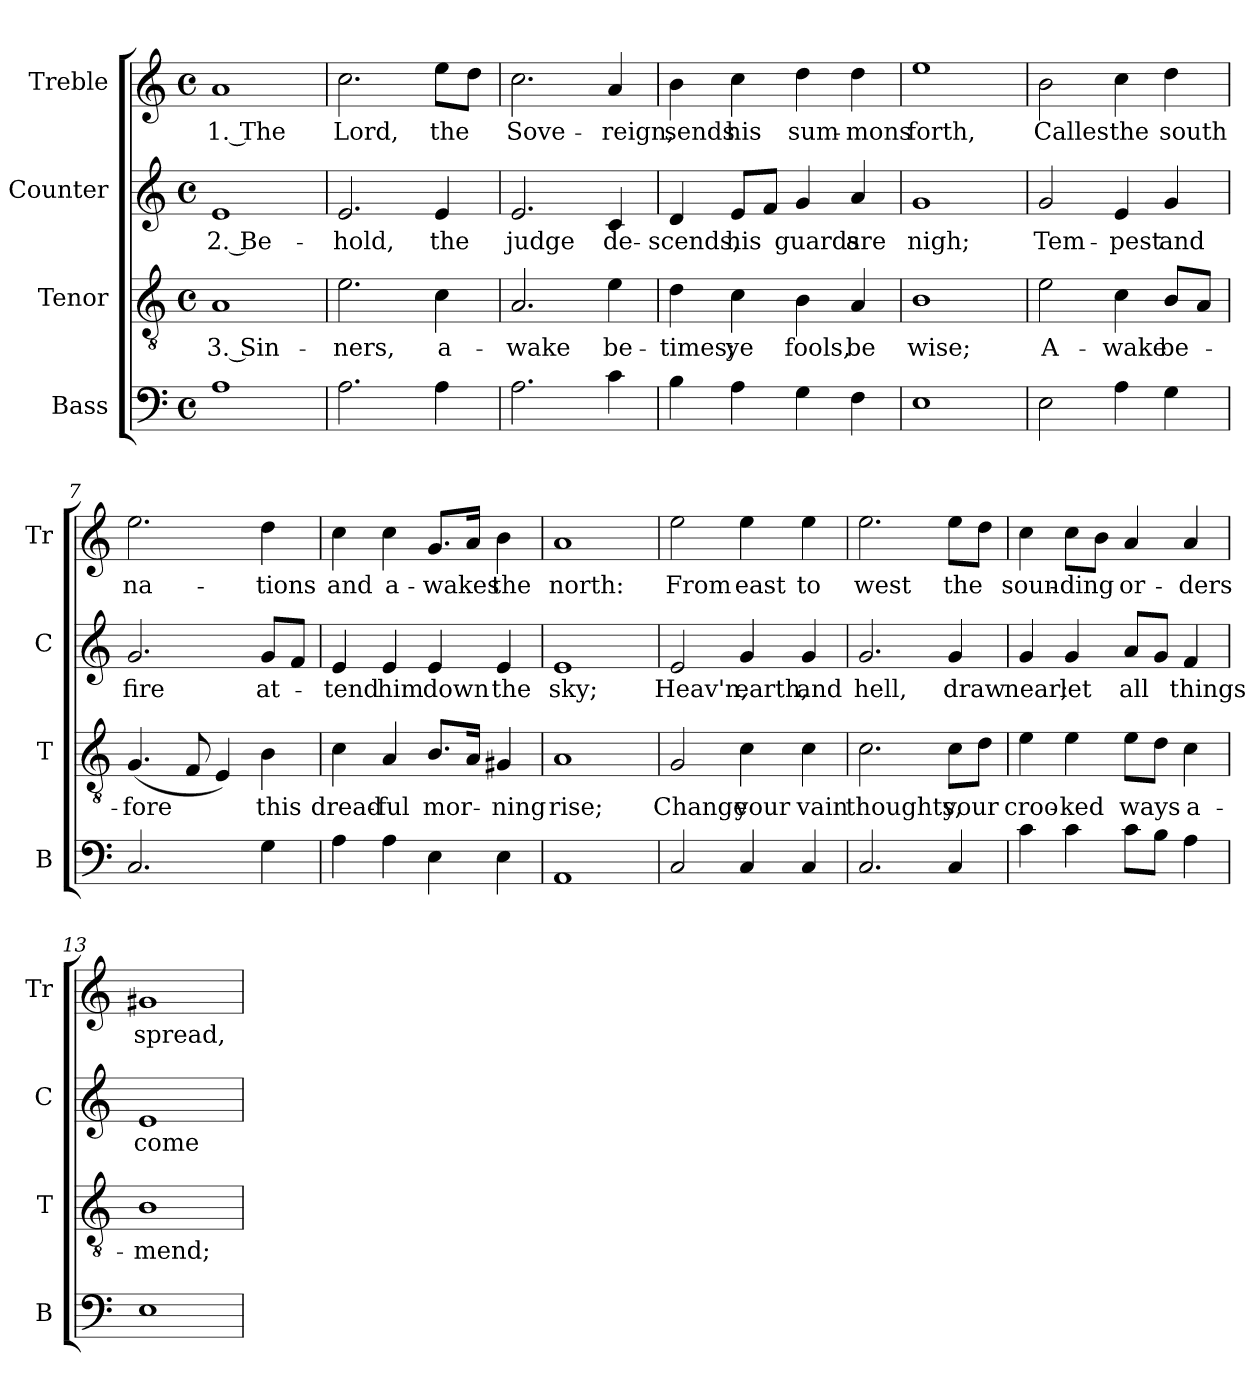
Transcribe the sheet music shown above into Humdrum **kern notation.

**kern	**kern	**text	**kern	**text	**kern	**text
*part4	*part3	*part3	*part2	*part2	*part1	*part1
*staff4	*staff3	*staff3	*staff2	*staff2	*staff1	*staff1
*I"Bass	*I"Tenor	*	*I"Counter	*	*I"Treble	*
*I'B	*I'T	*	*I'C	*	*I'Tr	*
*clefF4	*clefGv2	*	*clefG2	*	*clefG2	*
*k[]	*k[]	*	*k[]	*	*k[]	*
*M4/4	*M4/4	*	*M4/4	*	*M4/4	*
*met(c)	*met(c)	*	*met(c)	*	*met(c)	*
=1	=1	=1	=1	=1	=1	=1
1A	1A	3. Sin-	1e	2. Be-	1a	1. The
=2	=2	=2	=2	=2	=2	=2
2.A\	2.e\	-ners,	2.e/	-hold,	2.cc\	Lord,
4A\	4c\	a-	4e/	the	8ee\L	the
.	.	.	.	.	8dd\J	.
=3	=3	=3	=3	=3	=3	=3
2.A\	2.A/	-wake	2.e/	judge	2.cc\	Sove-
4c\	4e\	be-	4c/	de-	4a/	-reign,
=4	=4	=4	=4	=4	=4	=4
4B\	4d\	-times;	4d/	-scends,	4b\	sends
4A\	4c\	ye	8e/L	his	4cc\	his
.	.	.	8f/J	.	.	.
4G\	4B\	fools,	4g/	guards	4dd\	sum-
4F\	4A/	be	4a/	are	4dd\	-mons
=5	=5	=5	=5	=5	=5	=5
1E	1B	wise;	1g	nigh;	1ee	forth,
=6	=6	=6	=6	=6	=6	=6
2E\	2e\	A-	2g/	Tem-	2b\	Calles
4A\	4c\	-wake	4e/	-pest	4cc\	the
4G\	8B/L	be-	4g/	and	4dd\	south
.	8A/J	.	.	.	.	.
=7	=7	=7	=7	=7	=7	=7
2.C/	(4.G/	-fore	2.g/	fire	2.ee\	na-
.	8F/	.	.	.	.	.
.	4E/)	.	.	.	.	.
4G\	4B\	this	8g/L	at-	4dd\	-tions
.	.	.	8f/J	.	.	.
=8	=8	=8	=8	=8	=8	=8
4A\	4c\	dread-	4e/	-tend	4cc\	and
4A\	4A/	-ful	4e/	him	4cc\	a-
4E\	8.B/L	mor-	4e/	down	8.g/L	-wakes
.	16A/Jk	.	.	.	16a/Jk	.
4E\	4G#X/	-ning	4e/	the	4b\	the
!!LO:LB:g=z
=9	=9	=9	=9	=9	=9	=9
1AA	1A	rise;	1e	sky;	1a	north:
=10	=10	=10	=10	=10	=10	=10
2C/	2G/	Change	2e/	Heav'n,	2ee\	From
4C/	4c\	your	4g/	earth,	4ee\	east
4C/	4c\	vain	4g/	and	4ee\	to
=11	=11	=11	=11	=11	=11	=11
2.C/	2.c\	thoughts,	2.g/	hell,	2.ee\	west
4C/	8c\L	your	4g/	draw	8ee\L	the
.	8d\J	.	.	.	8dd\J	.
=12	=12	=12	=12	=12	=12	=12
4c\	4e\	croo-	4g/	near;	4cc\	-soun-
4c\	4e\	-ked	4g/	let	8cc\L	-ding
.	.	.	.	.	8b\J	.
8c\L	8e\L	ways	8a/L	all	4a/	or-
8B\J	8d\J	.	8g/J	.	.	.
4A\	4c\	a-	4f/	things	4a/	-ders
=13	=13	=13	=13	=13	=13	=13
1E	1B	-mend;	1e	come	1g#X	spread,
=	=	=	=	=	=	=
*-	*-	*-	*-	*-	*-	*-
